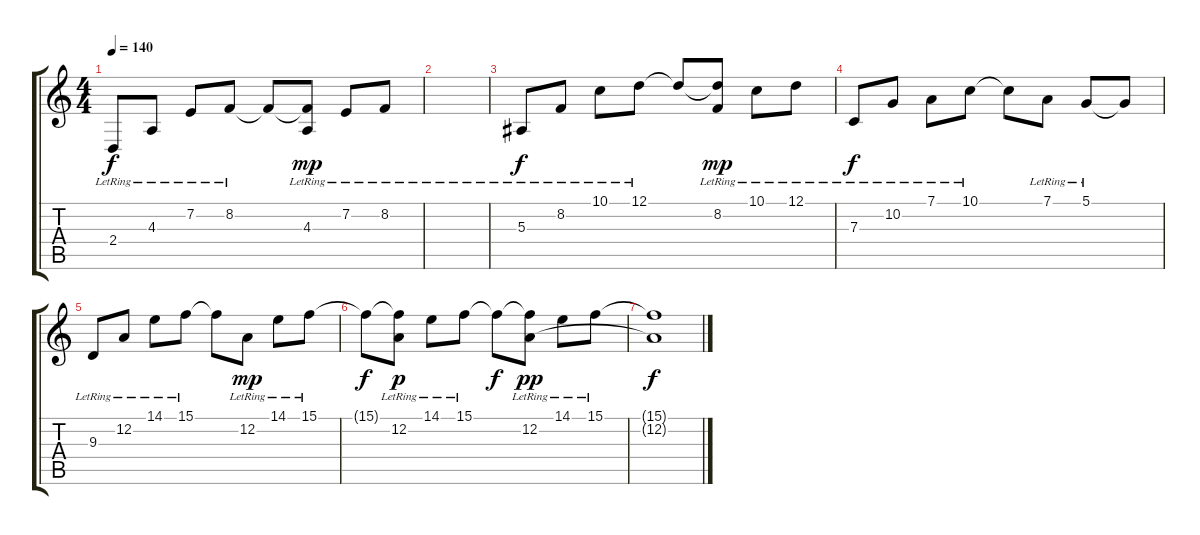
\track "" {instrument orchestralharp}
\staff {score tabs}
\tuning (D4 A3 F3 C3 G2 D2) {hide}
\ts (4 4)
\tempo 140
\clef g2
\ks c
2.4{lr}.8{dy f} 4.3{lr}.8 7.2{lr}.8 8.2{lr}.8 8.2{t}.8 (8.2{t} 4.3{lr}).8{dy mp} 7.2{lr}.8 8.2{lr}.8 |
|
5.3{lr}.8{dy f} 8.2{lr}.8 10.1{lr}.8 12.1{lr}.8 12.1{t}.8 (12.1{t} 8.2{lr}).8{dy mp} 10.1{lr}.8 12.1{lr}.8 |
7.3{lr}.8{dy f} 10.2{lr}.8 7.1{lr}.8 10.1{lr}.8 10.1{t}.8 7.1{lr}.8 5.1{lr}.8 5.1{t}.8 |
9.3{lr}.8 12.2{lr}.8 14.1{lr}.8 15.1{lr}.8 15.1{t}.8 12.2{lr}.8{dy mp} 14.1{lr}.8 15.1{lr}.8 |
15.1{t}.8{dy f} (15.1{t} 12.2{lr}).8{dy p} 14.1{lr}.8 15.1{lr}.8 15.1{t}.8{dy f} (15.1{t} 12.2{lr}).8{dy pp} 14.1{lr}.8 15.1{lr}.8 |
(15.1{t} 12.2{t}).1{dy f}
